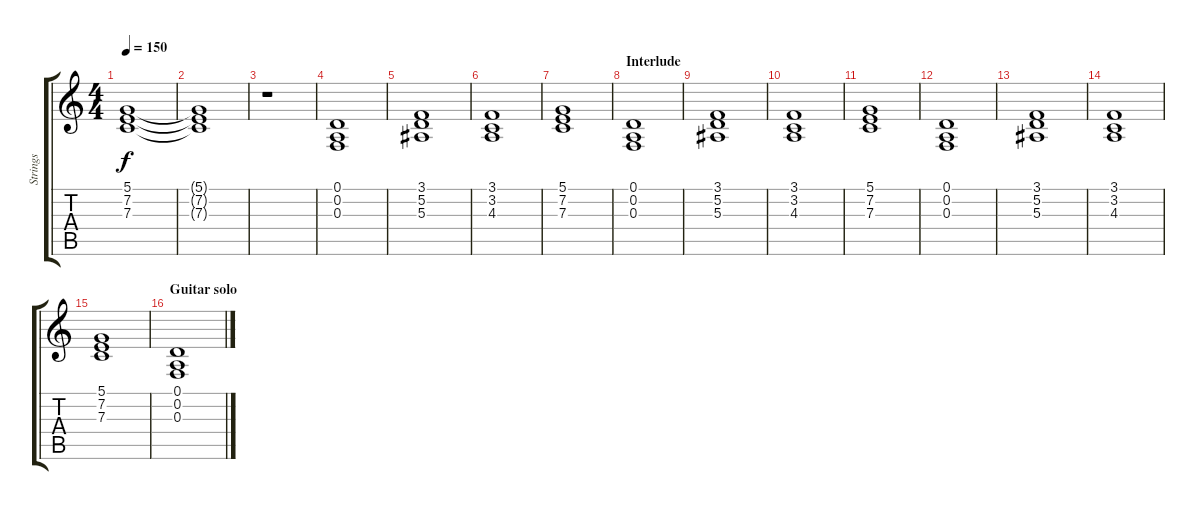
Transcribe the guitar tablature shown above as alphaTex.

\track ("Strings" "Strings") {instrument stringensemble1}
\staff {score tabs}
\tuning (D4 A3 F3 C3 G2 D2) {hide}
\ts (4 4)
\tempo 150
\clef g2
\ks c
(5.1 7.2 7.3).1{dy f} |
(5.1{t} 7.2{t} 7.3{t}).1 |
r.1 |
(0.1 0.2 0.3).1 |
(3.1 5.2 5.3).1 |
(3.1 3.2 4.3).1 |
(5.1 7.2 7.3).1 |
\section ("" "Interlude")
(0.1 0.2 0.3).1 |
(3.1 5.2 5.3).1 |
(3.1 3.2 4.3).1 |
(5.1 7.2 7.3).1 |
(0.1 0.2 0.3).1 |
(3.1 5.2 5.3).1 |
(3.1 3.2 4.3).1 |
(5.1 7.2 7.3).1 |
\section ("" "Guitar solo")
(0.1 0.2 0.3).1
